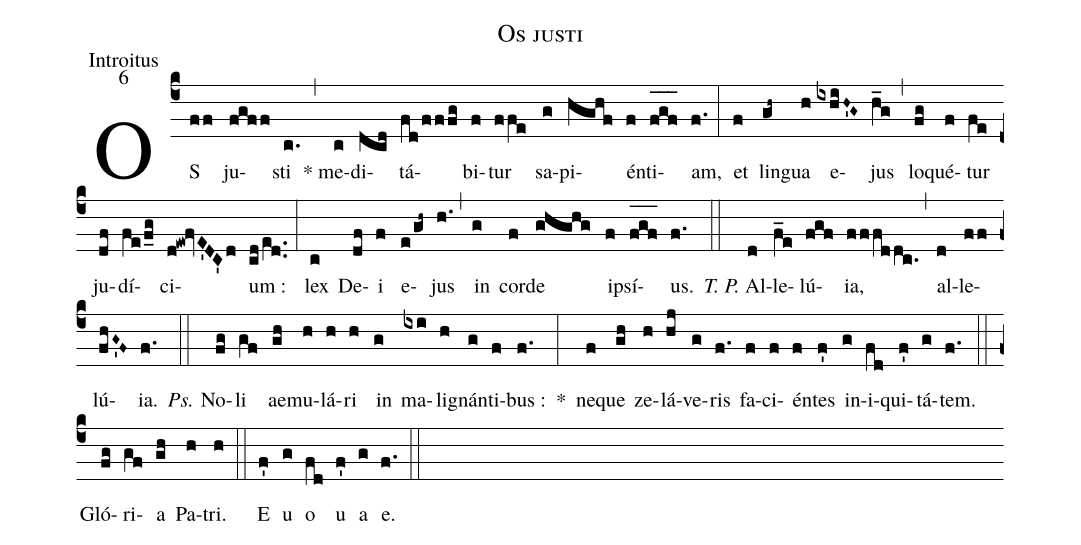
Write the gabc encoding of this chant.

name:Os justi;
office-part:Introitus;
mode:6;
%%
(c4) OS(ff) ju(fgff)sti(c.) (,) * me(c)di(dcd)tá(fd/fffg)bi(f)tur(ffe) sa(g)pi(hghf)én(f)ti(f_[oh:h]g_[oh:h]f_[oh:h])am,(f.) (:) et(f) lin(gh~)gua(h) e(ixhiH~'G~)jus(h_g) (,) lo(fg)qué(f)tur(fe) ju(df)dí(fe/f_g)ci(d!ew!fvE'DC'd)um :(cd/e[ll:1]d..) (:) lex(c) De(df)i(f) e(e/gh~)jus(h.) (,) in(g) cor(f)de(ghghg) i(f)psí(f_[oh:h]g_[oh:h]f_[oh:h])us.(f.) (::) <i>T. P.</i> Al(d)le(f_e)lú(fgf){ia},(fffddc.) (,) al(d)le(ff)lú(fhG~'F~){ia}.(f.) (::) <i>Ps.</i> No(fg)li(gf) ae(gh)mu(h)lá(h)ri(h) in(g) ma(ixi)li(h)gnán(g)ti(f)bus :(f.) *(:) ne(f)que(gh) ze(h)lá(hj)ve(g)ris(f.) fa(f)ci(f)én(f)tes(f') in(g)i(fd)qui(f')tá(g)tem.(f.) (::) Gló(fg)ri(gf)a(gh) Pa(h)tri.(h) (::) <eu>E(f') u(g) o(fd) u(f') a(g) e.</eu>(f.) (::)
